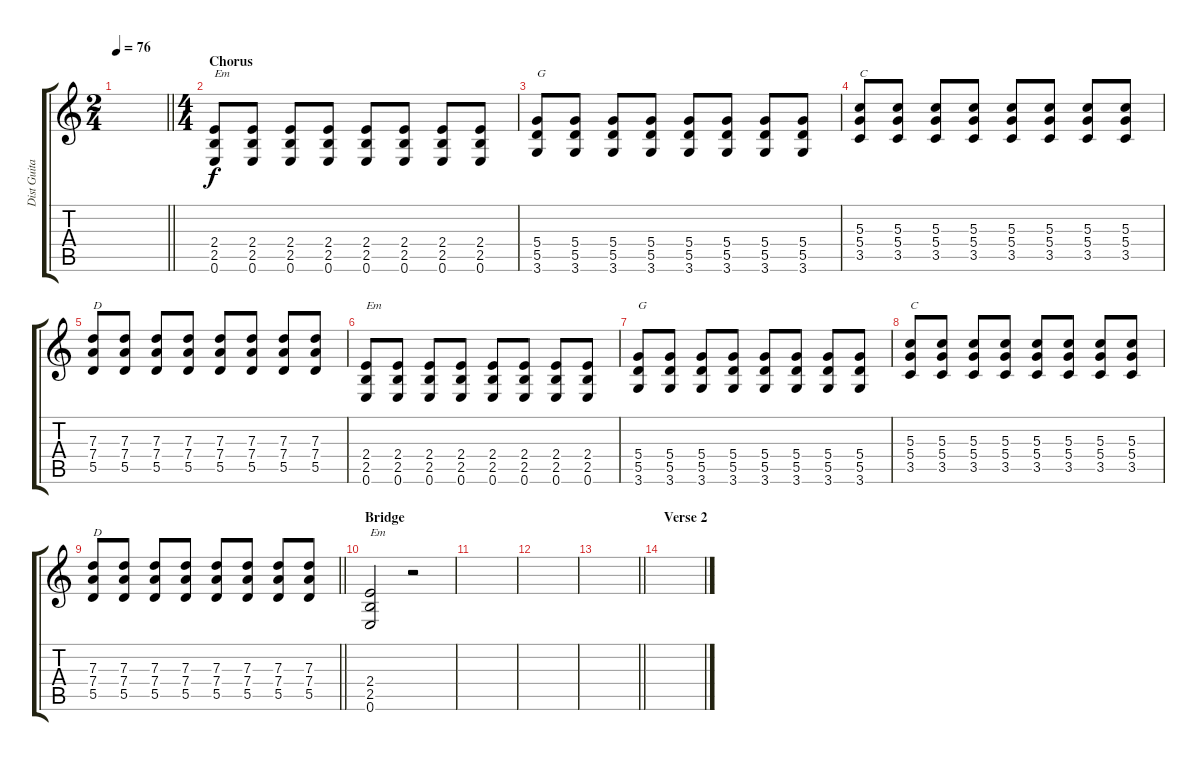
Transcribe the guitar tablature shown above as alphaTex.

\track ("Dist Guitar" "Dist Guita") {instrument distortionguitar}
\staff {score tabs}
\tuning (E4 B3 G3 D3 A2 E2) {hide}
\ts (2 4)
\tempo 76
\clef g2
\barLineRight lightlight
\ks c
|
\ts (4 4)
\section ("" "Chorus")
(2.4 2.5 0.6).8{txt "Em"} (2.4 2.5 0.6).8 (2.4 2.5 0.6).8 (2.4 2.5 0.6).8 (2.4 2.5 0.6).8 (2.4 2.5 0.6).8 (2.4 2.5 0.6).8 (2.4 2.5 0.6).8 |
(5.4 5.5 3.6).8{txt "G"} (5.4 5.5 3.6).8 (5.4 5.5 3.6).8 (5.4 5.5 3.6).8 (5.4 5.5 3.6).8 (5.4 5.5 3.6).8 (5.4 5.5 3.6).8 (5.4 5.5 3.6).8 |
(5.3 5.4 3.5).8{txt "C"} (5.3 5.4 3.5).8 (5.3 5.4 3.5).8 (5.3 5.4 3.5).8 (5.3 5.4 3.5).8 (5.3 5.4 3.5).8 (5.3 5.4 3.5).8 (5.3 5.4 3.5).8 |
(7.3 7.4 5.5).8{txt "D"} (7.3 7.4 5.5).8 (7.3 7.4 5.5).8 (7.3 7.4 5.5).8 (7.3 7.4 5.5).8 (7.3 7.4 5.5).8 (7.3 7.4 5.5).8 (7.3 7.4 5.5).8 |
(2.4 2.5 0.6).8{txt "Em"} (2.4 2.5 0.6).8 (2.4 2.5 0.6).8 (2.4 2.5 0.6).8 (2.4 2.5 0.6).8 (2.4 2.5 0.6).8 (2.4 2.5 0.6).8 (2.4 2.5 0.6).8 |
(5.4 5.5 3.6).8{txt "G"} (5.4 5.5 3.6).8 (5.4 5.5 3.6).8 (5.4 5.5 3.6).8 (5.4 5.5 3.6).8 (5.4 5.5 3.6).8 (5.4 5.5 3.6).8 (5.4 5.5 3.6).8 |
(5.3 5.4 3.5).8{txt "C"} (5.3 5.4 3.5).8 (5.3 5.4 3.5).8 (5.3 5.4 3.5).8 (5.3 5.4 3.5).8 (5.3 5.4 3.5).8 (5.3 5.4 3.5).8 (5.3 5.4 3.5).8 |
\barLineRight lightlight
(7.3 7.4 5.5).8{txt "D"} (7.3 7.4 5.5).8 (7.3 7.4 5.5).8 (7.3 7.4 5.5).8 (7.3 7.4 5.5).8 (7.3 7.4 5.5).8 (7.3 7.4 5.5).8 (7.3 7.4 5.5).8 |
\section ("" "Bridge")
(2.4 2.5 0.6).2{txt "Em"} r.2 |
|
|
\barLineRight lightlight
|
\section ("" "Verse 2")
